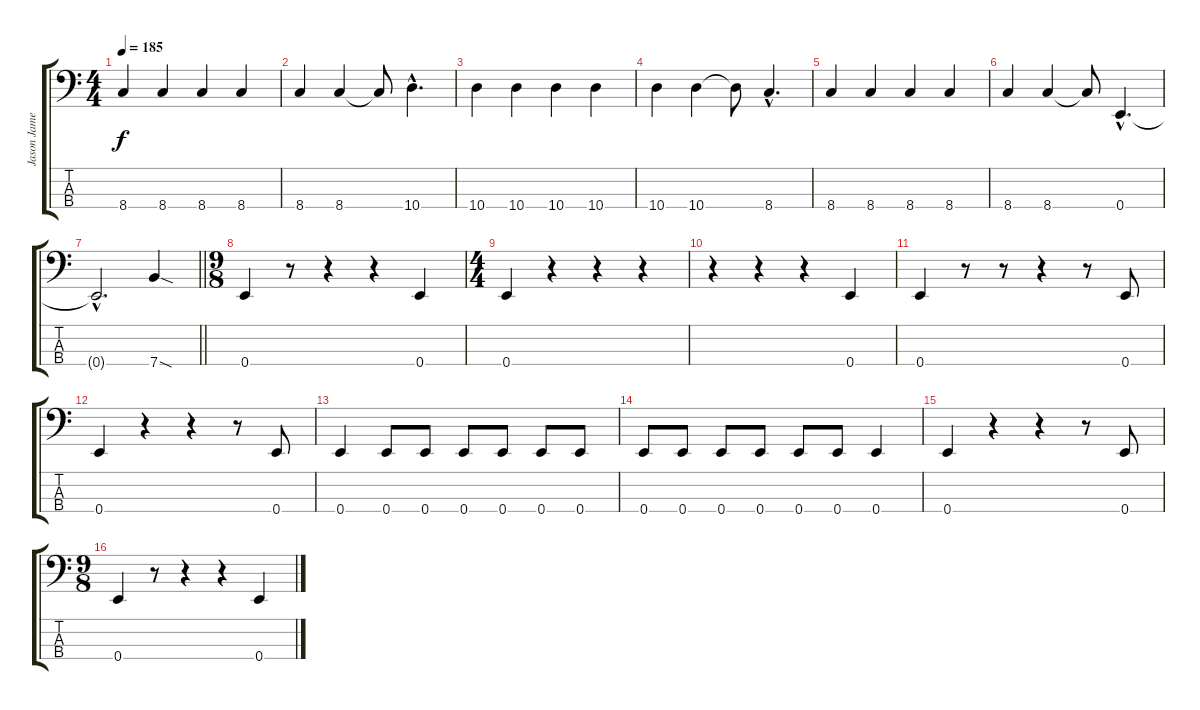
\track ("Jason James" "Jason Jame") {instrument electricbassfinger}
\staff {score tabs}
\tuning (G2 D2 A1 E1) {hide}
\ts (4 4)
\tempo 185
\clef f4
\ks c
8.4.4{dy f} 8.4.4 8.4.4 8.4.4 |
8.4.4 8.4.4 8.4{t}.8 10.4{hac}.4{d} |
10.4.4 10.4.4 10.4.4 10.4.4 |
10.4.4 10.4.4 10.4{t}.8 8.4{hac}.4{d} |
8.4.4 8.4.4 8.4.4 8.4.4 |
8.4.4 8.4.4 8.4{t}.8 0.4{hac}.4{d} |
\barLineRight lightlight
0.4{hac t}.2{d} 7.4{sod}.4 |
\ts (9 8)
0.4.4 r.8 r.4 r.4 0.4.4{instrument electricbassfinger} |
\ts (4 4)
0.4.4 r.4 r.4 r.4 |
r.4 r.4 r.4 0.4.4 |
0.4.4 r.8 r.8 r.4 r.8 0.4.8 |
0.4.4 r.4 r.4 r.8 0.4.8 |
0.4.4 0.4.8 0.4.8 0.4.8 0.4.8 0.4.8 0.4.8 |
0.4.8 0.4.8 0.4.8 0.4.8 0.4.8 0.4.8 0.4.4 |
0.4.4 r.4 r.4 r.8 0.4.8 |
\ts (9 8)
0.4.4 r.8 r.4 r.4 0.4.4
